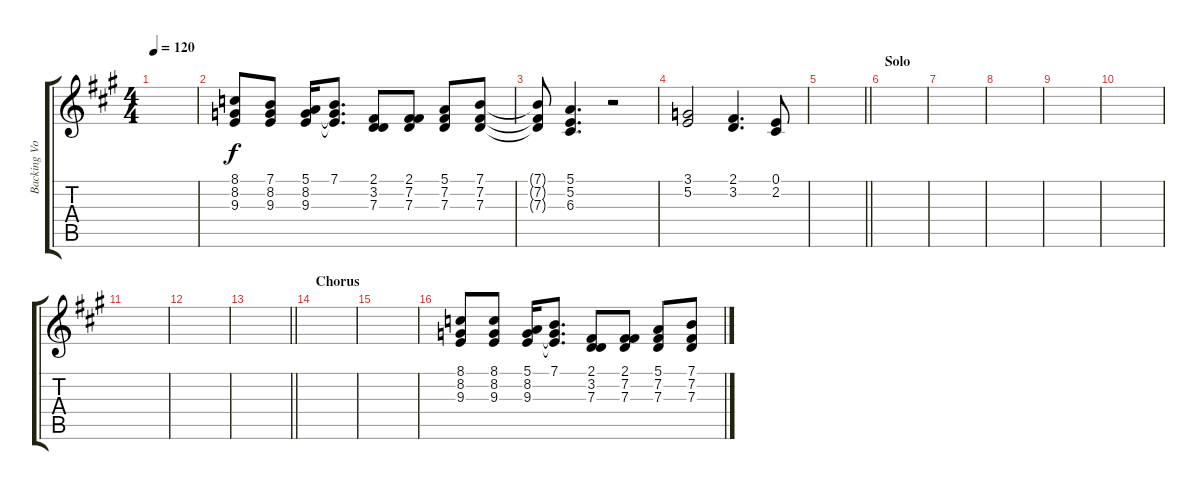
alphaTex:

\track ("Backing Vocals" "Backing Vo") {instrument altosax}
\staff {score tabs}
\tuning (E4 B3 G3 D3 A2 E2) {hide}
\ts (4 4)
\tempo 120
\clef g2
\ks a
|
(8.1 8.2 9.3).8 (7.1 8.2 9.3).8 (5.1 8.2 9.3).16 (7.1 8.2{t} 9.3{t}).8{d} (2.1 3.2 7.3).8 (2.1 7.2 7.3).8 (5.1 7.2 7.3).8 (7.1 7.2 7.3).8 |
(7.1{t} 7.2{t} 7.3{t}).8 (5.1 5.2 6.3).4{d} r.2 |
(3.1 5.2).2 (2.1 3.2).4{d} (0.1 2.2).8 |
\barLineRight lightlight
|
\section ("" "Solo")
|
|
|
|
|
|
|
\barLineRight lightlight
|
\section ("" "Chorus")
|
|
(8.1 8.2 9.3).8 (8.1 8.2 9.3).8 (5.1 8.2 9.3).16 (7.1 8.2{t} 9.3{t}).8{d} (2.1 3.2 7.3).8 (2.1 7.2 7.3).8 (5.1 7.2 7.3).8 (7.1 7.2 7.3).8
